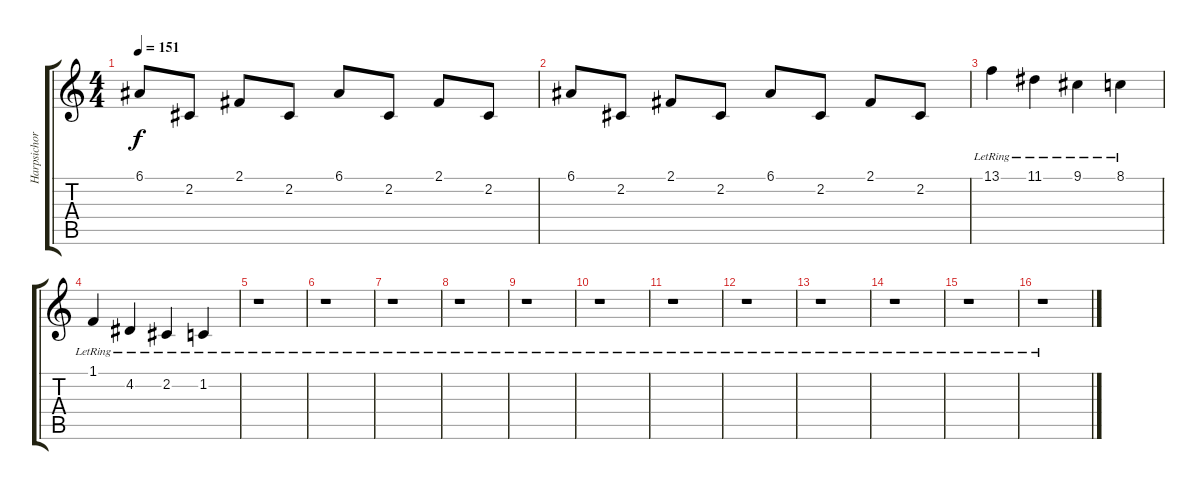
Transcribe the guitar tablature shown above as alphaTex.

\track ("Harpsichord - Right" "Harpsichor") {instrument harpsichord}
\staff {score tabs}
\tuning (E4 B3 G3 D3 A2 E2) {hide}
\ts (4 4)
\tempo 151
\clef g2
\ks c
6.1.8{dy f} 2.2.8 2.1.8 2.2.8 6.1.8 2.2.8 2.1.8 2.2.8 |
6.1.8 2.2.8 2.1.8 2.2.8 6.1.8 2.2.8 2.1.8 2.2.8 |
13.1{lr}.4 11.1{lr}.4 9.1{lr}.4 8.1{lr}.4 |
1.1{lr}.4 4.2{lr}.4 2.2{lr}.4 1.2{lr}.4 |
\section ("" "")
r.1 |
r.1 |
r.1 |
r.1 |
r.1 |
r.1 |
r.1 |
\section ("" "")
r.1 |
r.1 |
r.1 |
r.1 |
r.1
